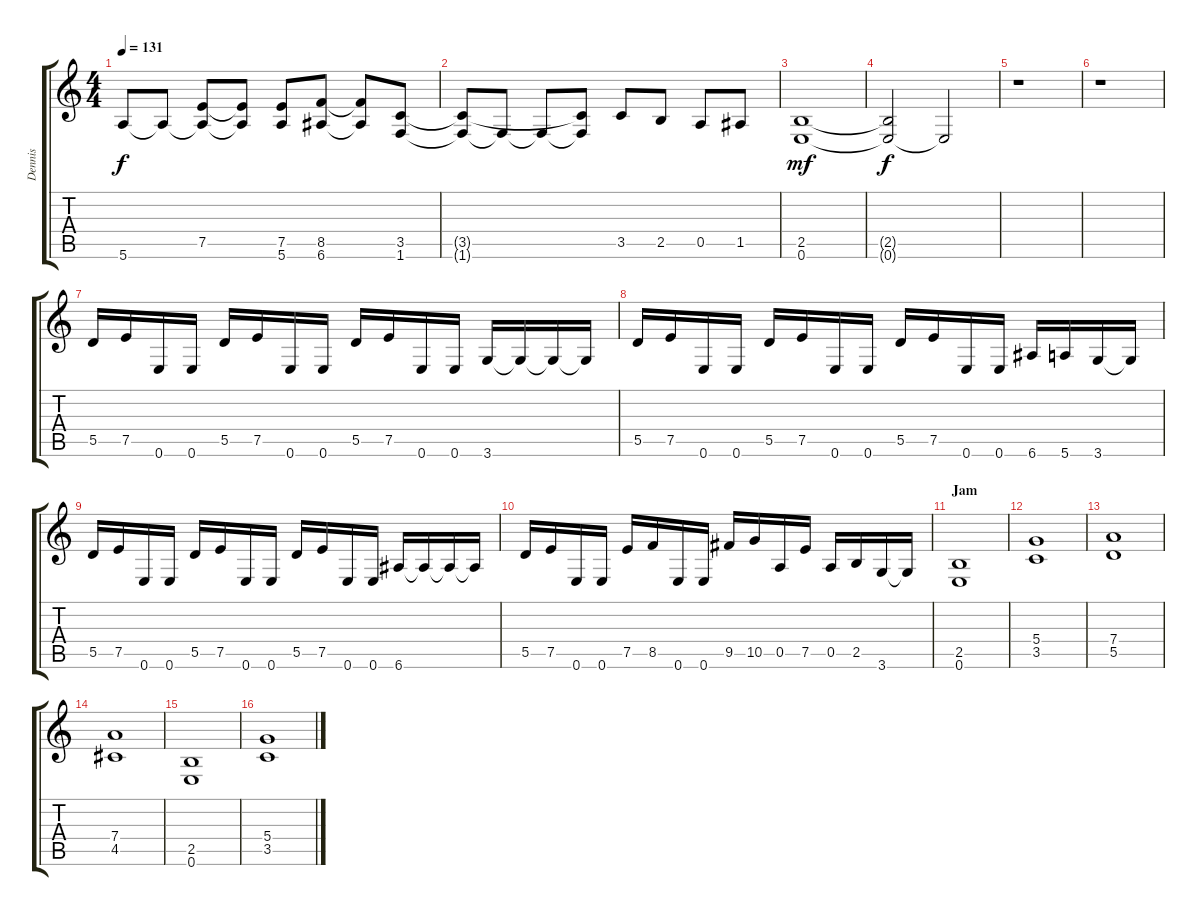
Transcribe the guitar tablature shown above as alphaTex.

\track ("Dennis" "Dennis") {instrument distortionguitar}
\staff {score tabs}
\tuning (E4 B3 G3 D3 A2 E2) {hide}
\ts (4 4)
\tempo 131
\clef g2
\ks c
5.6{t}.8{dy f} 5.6{t}.8 (7.5{t} 5.6{t}).8 (7.5{t} 5.6{t}).8 (7.5 5.6).8 (8.5 6.6).8 (8.5{t} 6.6{t}).8 (3.5 1.6).8 |
(3.5{t} 1.6{t}).8 1.6{t}.8 1.6{t}.8 (3.5{t} 1.6{t}).8 3.5.8 2.5.8 0.5.8 1.5.8 |
(2.5 0.6).1{dy mf} |
(2.5{t} 0.6{t}).2{dy f} 0.6{t}.2 |
r.1 |
r.1 |
5.5.16 7.5.16 0.6.16 0.6.16 5.5.16 7.5.16 0.6.16 0.6.16 5.5.16 7.5.16 0.6.16 0.6.16 3.6.16 3.6{t}.16 3.6{t}.16 3.6{t}.16 |
5.5.16 7.5.16 0.6.16 0.6.16 5.5.16 7.5.16 0.6.16 0.6.16 5.5.16 7.5.16 0.6.16 0.6.16 6.6.16 5.6.16 3.6.16 3.6{t}.16 |
5.5.16 7.5.16 0.6.16 0.6.16 5.5.16 7.5.16 0.6.16 0.6.16 5.5.16 7.5.16 0.6.16 0.6.16 6.6.16 6.6{t}.16 6.6{t}.16 6.6{t}.16 |
5.5.16 7.5.16 0.6.16 0.6.16 7.5.16 8.5.16 0.6.16 0.6.16 9.5.16 10.5.16 0.5.16 7.5.16 0.5.16 2.5.16 3.6.16 3.6{t}.16 |
\section ("" "Jam")
(2.5 0.6).1 |
(5.4 3.5).1 |
(7.4 5.5).1 |
(7.4 4.5).1 |
(2.5 0.6).1 |
(5.4 3.5).1
